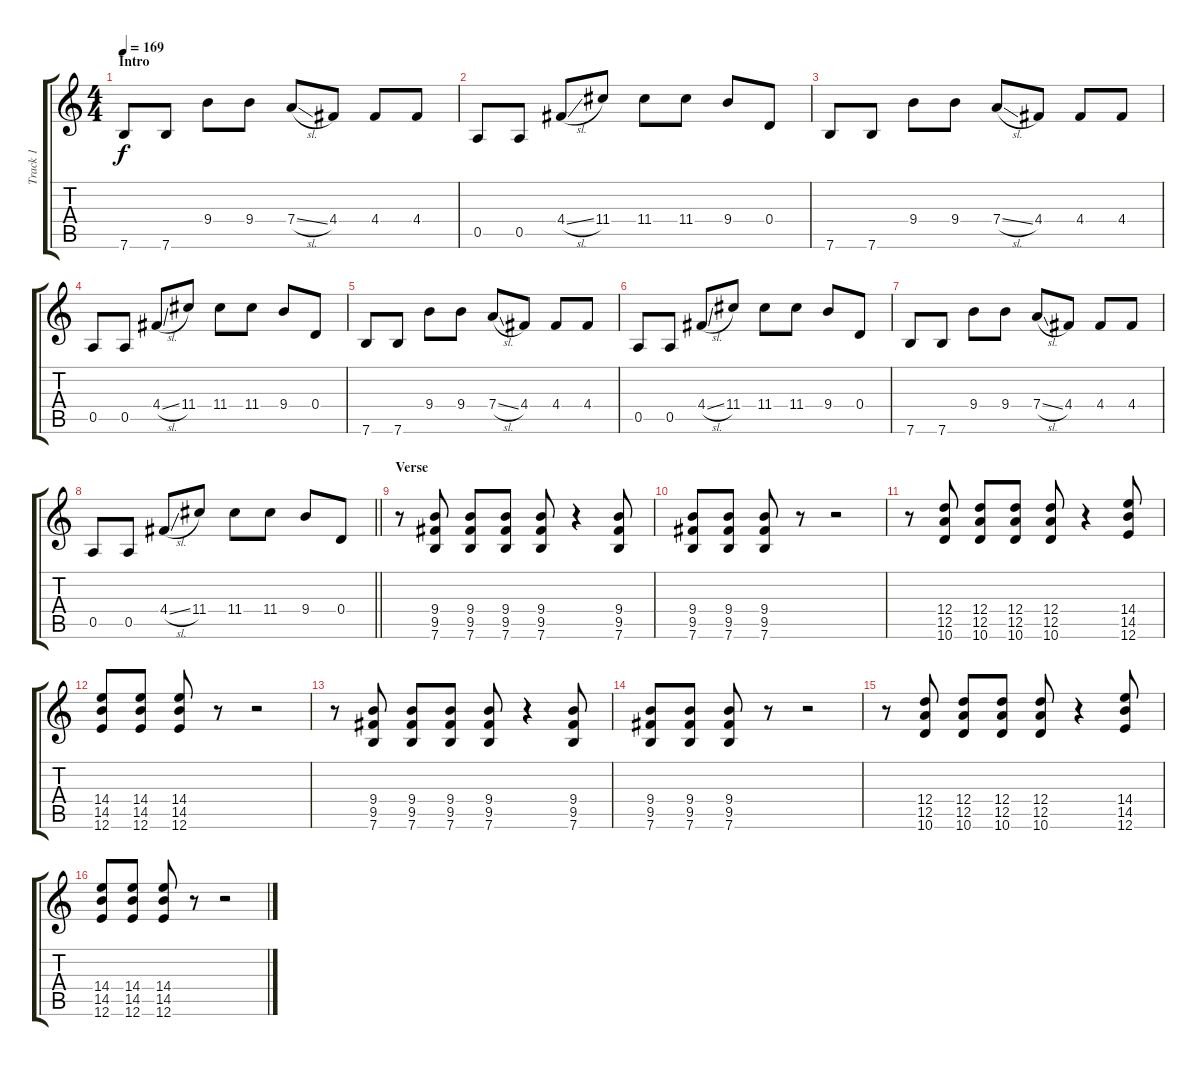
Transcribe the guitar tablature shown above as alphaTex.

\track ("Track 1" "Track 1") {instrument overdrivenguitar}
\staff {score tabs}
\tuning (E4 B3 G3 D3 A2 E2) {hide}
\ts (4 4)
\section ("" "Intro")
\tempo 169
\clef g2
\ks c
7.6.8{dy f} 7.6.8 9.4.8 9.4.8 7.4{sl}.8 4.4.8 4.4.8 4.4.8 |
0.5.8 0.5.8 4.4{sl}.8 11.4.8 11.4.8 11.4.8 9.4.8 0.4.8 |
7.6.8 7.6.8 9.4.8 9.4.8 7.4{sl}.8 4.4.8 4.4.8 4.4.8 |
0.5.8 0.5.8 4.4{sl}.8 11.4.8 11.4.8 11.4.8 9.4.8 0.4.8 |
7.6.8 7.6.8 9.4.8 9.4.8 7.4{sl}.8 4.4.8 4.4.8 4.4.8 |
0.5.8 0.5.8 4.4{sl}.8 11.4.8 11.4.8 11.4.8 9.4.8 0.4.8 |
7.6.8 7.6.8 9.4.8 9.4.8 7.4{sl}.8 4.4.8 4.4.8 4.4.8 |
\barLineRight lightlight
0.5.8 0.5.8 4.4{sl}.8 11.4.8 11.4.8 11.4.8 9.4.8 0.4.8 |
\section ("" "Verse")
r.8 (9.4 9.5 7.6).8 (9.4 9.5 7.6).8 (9.4 9.5 7.6).8 (9.4 9.5 7.6).8 r.4 (9.4 9.5 7.6).8 |
(9.4 9.5 7.6).8 (9.4 9.5 7.6).8 (9.4 9.5 7.6).8 r.8 r.2 |
r.8 (12.4 12.5 10.6).8 (12.4 12.5 10.6).8 (12.4 12.5 10.6).8 (12.4 12.5 10.6).8 r.4 (14.4 14.5 12.6).8 |
(14.4 14.5 12.6).8 (14.4 14.5 12.6).8 (14.4 14.5 12.6).8 r.8 r.2 |
r.8 (9.4 9.5 7.6).8 (9.4 9.5 7.6).8 (9.4 9.5 7.6).8 (9.4 9.5 7.6).8 r.4 (9.4 9.5 7.6).8 |
(9.4 9.5 7.6).8 (9.4 9.5 7.6).8 (9.4 9.5 7.6).8 r.8 r.2 |
r.8 (12.4 12.5 10.6).8 (12.4 12.5 10.6).8 (12.4 12.5 10.6).8 (12.4 12.5 10.6).8 r.4 (14.4 14.5 12.6).8 |
(14.4 14.5 12.6).8 (14.4 14.5 12.6).8 (14.4 14.5 12.6).8 r.8 r.2
